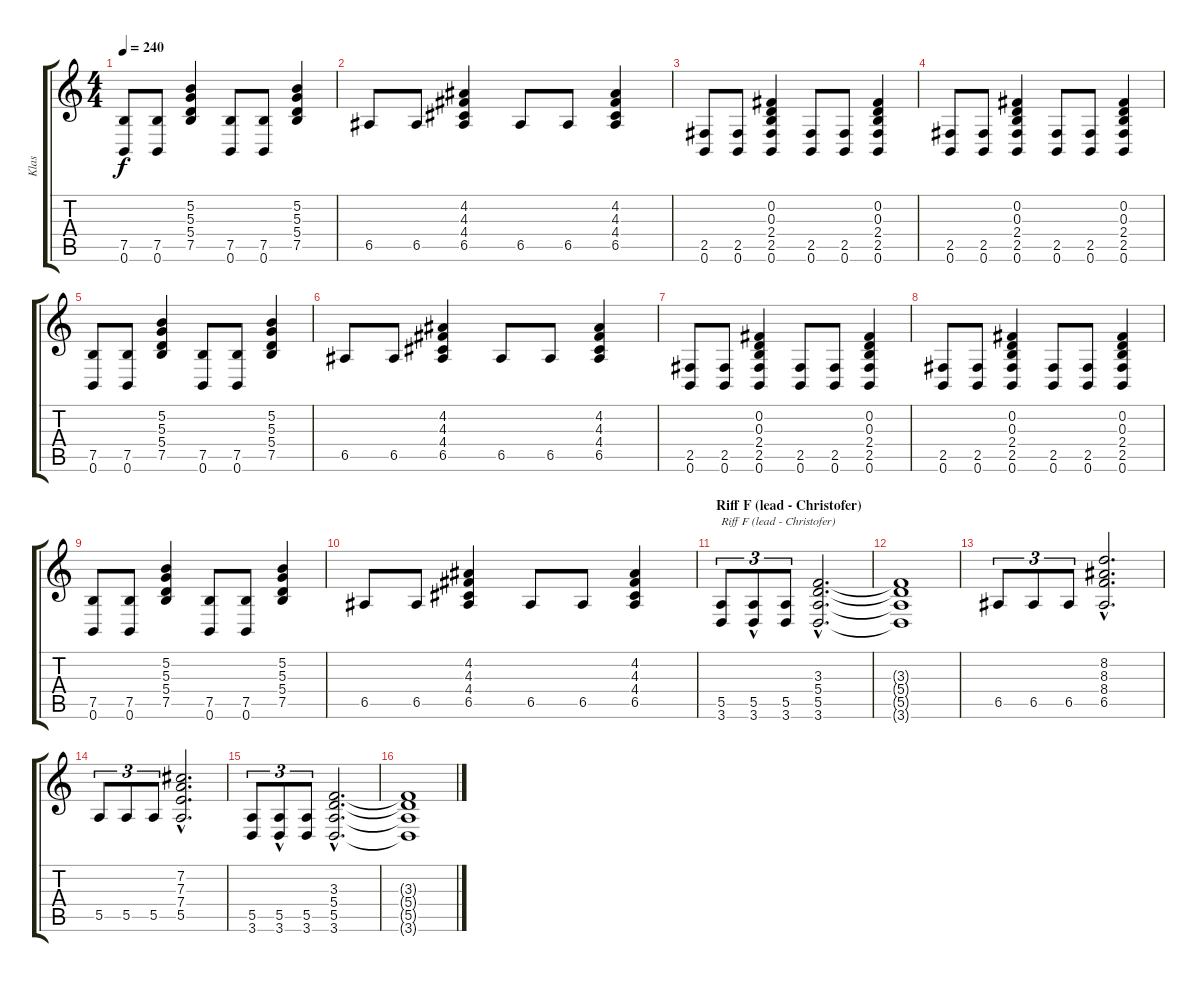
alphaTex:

\track ("Klas" "Klas") {instrument distortionguitar}
\staff {score tabs}
\tuning (B3 Gb3 D3 A2 E2 B1) {hide}
\ts (4 4)
\tempo 240
\clef g2
\ks c
(7.5 0.6).8{dy f} (7.5 0.6).8 (5.2 5.3 5.4 7.5).4 (7.5 0.6).8 (7.5 0.6).8 (5.2 5.3 5.4 7.5).4 |
6.5.8 6.5.8 (4.2 4.3 4.4 6.5).4 6.5.8 6.5.8 (4.2 4.3 4.4 6.5).4 |
(2.5 0.6).8 (2.5 0.6).8 (0.2 0.3 2.4 2.5 0.6).4 (2.5 0.6).8 (2.5 0.6).8 (0.2 0.3 2.4 2.5 0.6).4 |
(2.5 0.6).8 (2.5 0.6).8 (0.2 0.3 2.4 2.5 0.6).4 (2.5 0.6).8 (2.5 0.6).8 (0.2 0.3 2.4 2.5 0.6).4 |
(7.5 0.6).8 (7.5 0.6).8 (5.2 5.3 5.4 7.5).4 (7.5 0.6).8 (7.5 0.6).8 (5.2 5.3 5.4 7.5).4 |
6.5.8 6.5.8 (4.2 4.3 4.4 6.5).4 6.5.8 6.5.8 (4.2 4.3 4.4 6.5).4 |
(2.5 0.6).8 (2.5 0.6).8 (0.2 0.3 2.4 2.5 0.6).4 (2.5 0.6).8 (2.5 0.6).8 (0.2 0.3 2.4 2.5 0.6).4 |
(2.5 0.6).8 (2.5 0.6).8 (0.2 0.3 2.4 2.5 0.6).4 (2.5 0.6).8 (2.5 0.6).8 (0.2 0.3 2.4 2.5 0.6).4 |
(7.5 0.6).8 (7.5 0.6).8 (5.2 5.3 5.4 7.5).4 (7.5 0.6).8 (7.5 0.6).8 (5.2 5.3 5.4 7.5).4 |
6.5.8 6.5.8 (4.2 4.3 4.4 6.5).4 6.5.8 6.5.8 (4.2 4.3 4.4 6.5).4 |
\section ("" "Riff F (lead - Christofer)")
(5.5 3.6).8{tu (3 2) txt "Riff F (lead - Christofer)"} (5.5 3.6{hac}).8{tu (3 2)} (5.5 3.6).8{tu (3 2)} (3.3{hac} 5.4{hac} 5.5{hac} 3.6{hac}).2{d} |
(3.3{t} 5.4{t} 5.5{t} 3.6{t}).1 |
6.5.8{tu (3 2)} 6.5.8{tu (3 2)} 6.5.8{tu (3 2)} (8.2{hac} 8.3{hac} 8.4{hac} 6.5{hac}).2{d} |
5.5.8{tu (3 2)} 5.5.8{tu (3 2)} 5.5.8{tu (3 2)} (7.2{hac} 7.3{hac} 7.4{hac} 5.5{hac}).2{d} |
(5.5 3.6).8{tu (3 2)} (5.5 3.6{hac}).8{tu (3 2)} (5.5 3.6).8{tu (3 2)} (3.3{hac} 5.4{hac} 5.5{hac} 3.6{hac}).2{d} |
(3.3{t} 5.4{t} 5.5{t} 3.6{t}).1
